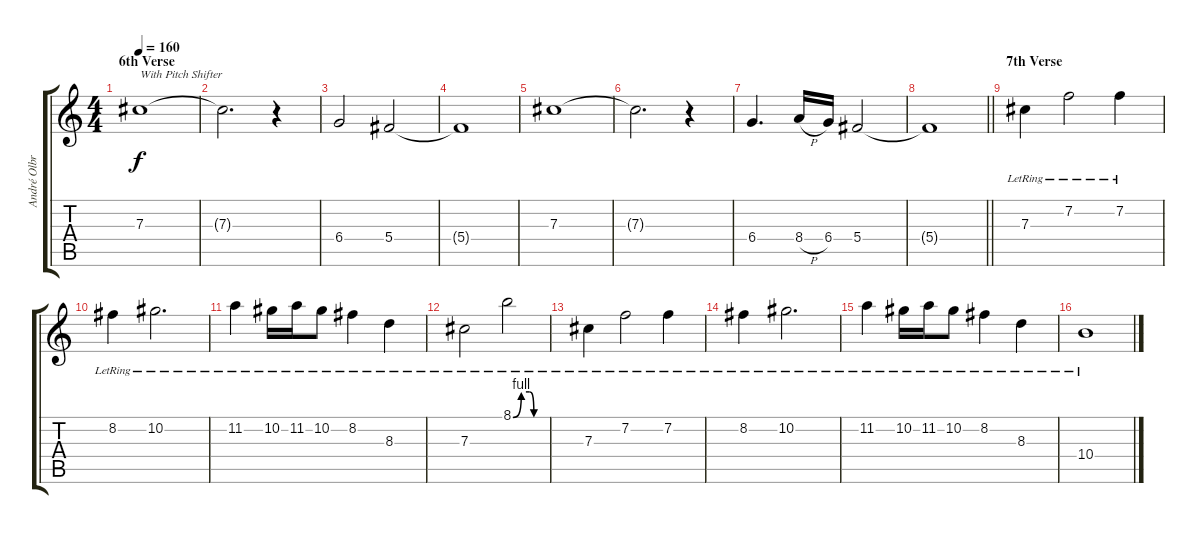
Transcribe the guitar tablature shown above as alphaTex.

\track ("André Olbrich" "André Olbr") {instrument distortionguitar}
\staff {score tabs}
\tuning (Eb4 Bb3 Gb3 Db3 Ab2 Eb2) {hide}
\ts (4 4)
\section ("" "6th Verse")
\tempo 160
\clef g2
\ks c
7.3.1{txt "With Pitch Shifter" dy f volume 11} |
7.3{t}.2{d} r.4 |
6.4.2 5.4.2 |
5.4{t}.1 |
7.3.1 |
7.3{t}.2{d} r.4 |
6.4.4{d} 8.4{h}.16 6.4.16 5.4.2 |
\barLineRight lightlight
5.4{t}.1 |
\section ("" "7th Verse")
7.3{lr}.4{volume 13 instrument electricguitarmuted} 7.2{lr}.2 7.2{lr}.4 |
8.2{lr}.4 10.2{lr}.2{d} |
11.2{lr}.4 10.2{lr}.16 11.2{lr}.16 10.2{lr}.8 8.2{lr}.4 8.3{lr}.4 |
7.3{lr}.2 8.1{be (custom 0 0 15 4 30 4 38 0 60 0) lr}.2 |
7.3{lr}.4 7.2{lr}.2 7.2{lr}.4 |
8.2{lr}.4 10.2{lr}.2{d} |
11.2{lr}.4 10.2{lr}.16 11.2{lr}.16 10.2{lr}.8 8.2{lr}.4 8.3{lr}.4 |
10.4{lr}.1
